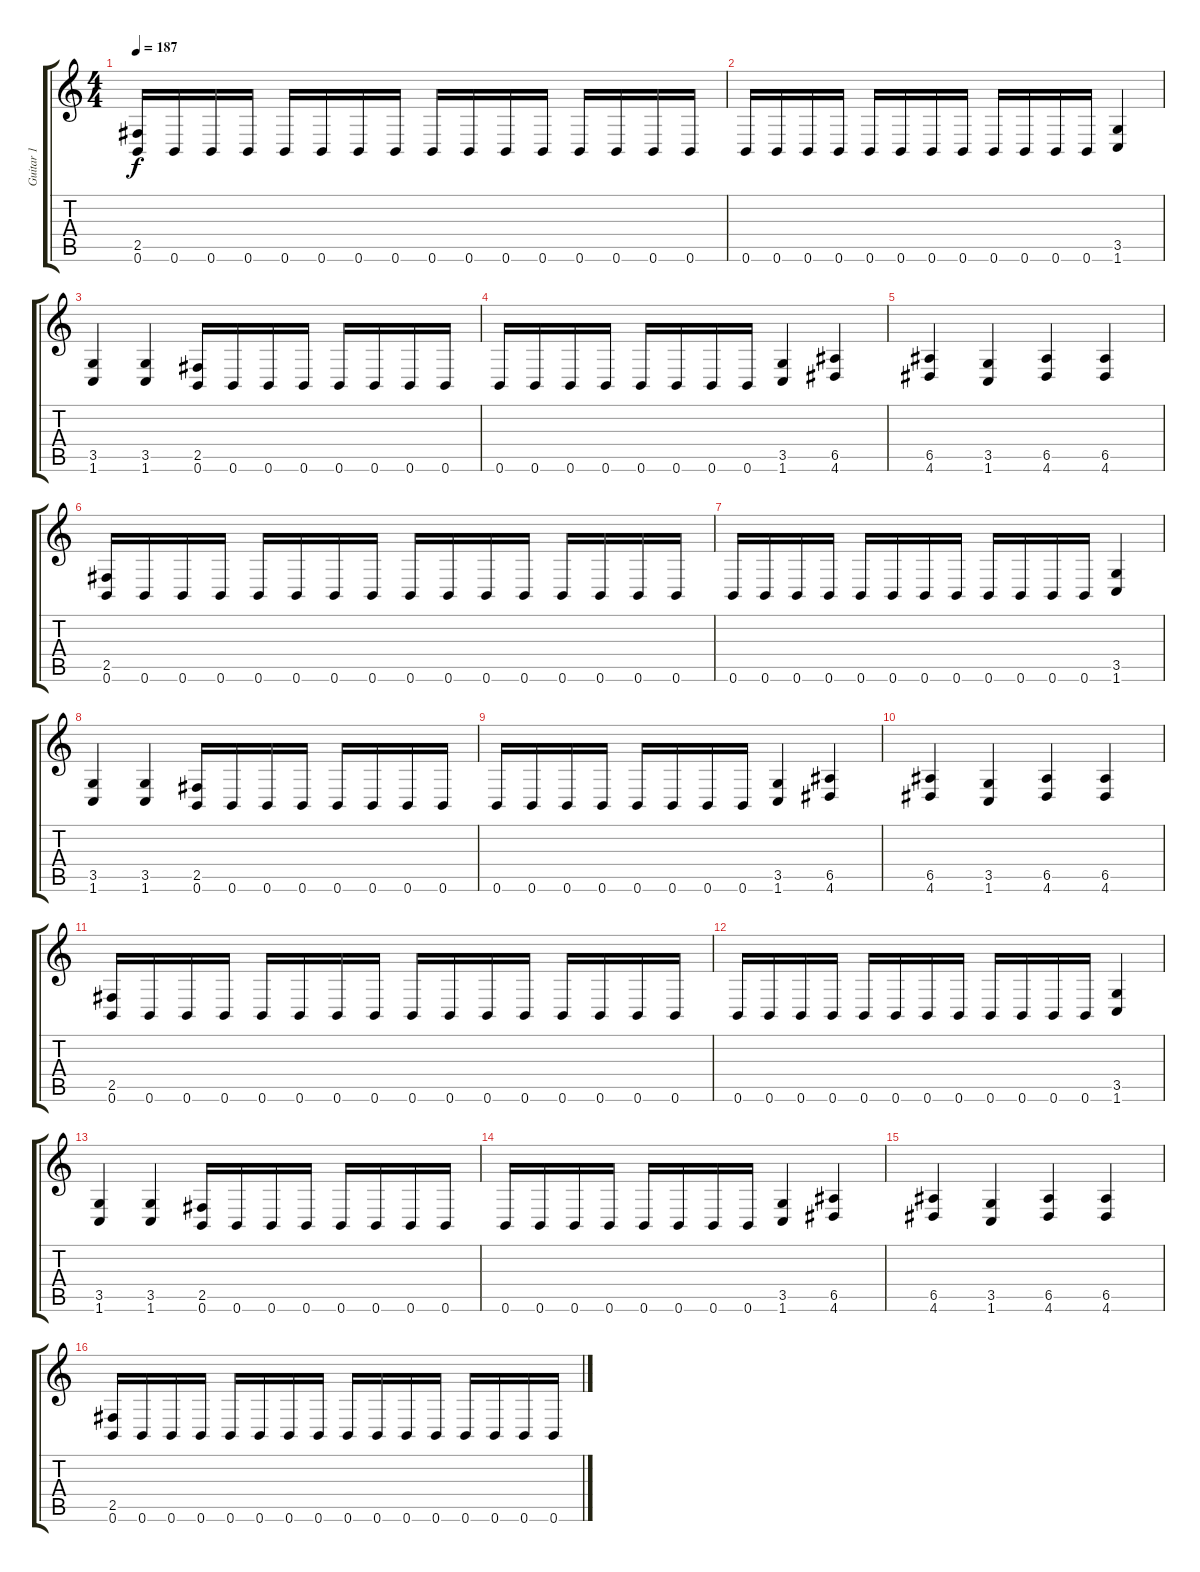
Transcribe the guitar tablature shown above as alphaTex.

\track ("Guitar 1" "Guitar 1") {instrument distortionguitar}
\staff {score tabs}
\tuning (B3 Gb3 D3 A2 E2 B1) {hide}
\ts (4 4)
\tempo 187
\clef g2
\ks c
(2.5 0.6).16{dy f} 0.6.16 0.6.16 0.6.16 0.6.16 0.6.16 0.6.16 0.6.16 0.6.16 0.6.16 0.6.16 0.6.16 0.6.16 0.6.16 0.6.16 0.6.16 |
0.6.16 0.6.16 0.6.16 0.6.16 0.6.16 0.6.16 0.6.16 0.6.16 0.6.16 0.6.16 0.6.16 0.6.16 (3.5 1.6).4 |
(3.5 1.6).4 (3.5 1.6).4 (2.5 0.6).16 0.6.16 0.6.16 0.6.16 0.6.16 0.6.16 0.6.16 0.6.16 |
0.6.16 0.6.16 0.6.16 0.6.16 0.6.16 0.6.16 0.6.16 0.6.16 (3.5 1.6).4 (6.5 4.6).4 |
(6.5 4.6).4 (3.5 1.6).4 (6.5 4.6).4 (6.5 4.6).4 |
(2.5 0.6).16 0.6.16 0.6.16 0.6.16 0.6.16 0.6.16 0.6.16 0.6.16 0.6.16 0.6.16 0.6.16 0.6.16 0.6.16 0.6.16 0.6.16 0.6.16 |
0.6.16 0.6.16 0.6.16 0.6.16 0.6.16 0.6.16 0.6.16 0.6.16 0.6.16 0.6.16 0.6.16 0.6.16 (3.5 1.6).4 |
(3.5 1.6).4 (3.5 1.6).4 (2.5 0.6).16 0.6.16 0.6.16 0.6.16 0.6.16 0.6.16 0.6.16 0.6.16 |
0.6.16 0.6.16 0.6.16 0.6.16 0.6.16 0.6.16 0.6.16 0.6.16 (3.5 1.6).4 (6.5 4.6).4 |
(6.5 4.6).4 (3.5 1.6).4 (6.5 4.6).4 (6.5 4.6).4 |
(2.5 0.6).16 0.6.16 0.6.16 0.6.16 0.6.16 0.6.16 0.6.16 0.6.16 0.6.16 0.6.16 0.6.16 0.6.16 0.6.16 0.6.16 0.6.16 0.6.16 |
0.6.16 0.6.16 0.6.16 0.6.16 0.6.16 0.6.16 0.6.16 0.6.16 0.6.16 0.6.16 0.6.16 0.6.16 (3.5 1.6).4 |
(3.5 1.6).4 (3.5 1.6).4 (2.5 0.6).16 0.6.16 0.6.16 0.6.16 0.6.16 0.6.16 0.6.16 0.6.16 |
0.6.16 0.6.16 0.6.16 0.6.16 0.6.16 0.6.16 0.6.16 0.6.16 (3.5 1.6).4 (6.5 4.6).4 |
(6.5 4.6).4 (3.5 1.6).4 (6.5 4.6).4 (6.5 4.6).4 |
(2.5 0.6).16 0.6.16 0.6.16 0.6.16 0.6.16 0.6.16 0.6.16 0.6.16 0.6.16 0.6.16 0.6.16 0.6.16 0.6.16 0.6.16 0.6.16 0.6.16
